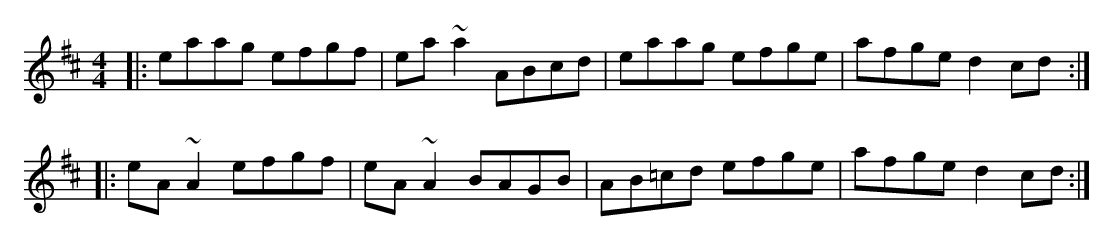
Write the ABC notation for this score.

X:1
M:4/4
K:Amix
|:eaag efgf|ea~a2 ABcd|eaag efge|afge d2cd:|
|:eA~A2 efgf|eA~A2 BAGB|AB=cd efge|afge d2cd:|
